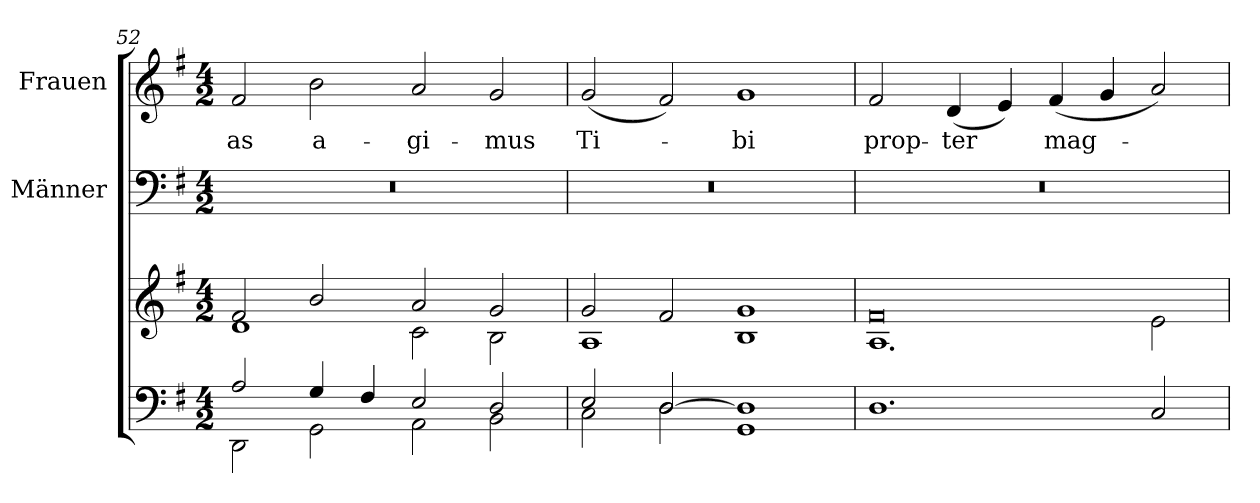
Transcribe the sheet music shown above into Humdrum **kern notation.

**kern	**kern	**kern	**kern	**text
*part3	*part3	*part2	*part1	*part1
*staff4	*staff3	*staff2	*staff1	*staff1
*	*	*I"Männer	*I"Frauen	*
!!LO:LB:g=z
*clefF4	*clefG2	*clefF4	*clefG2	*
*k[f#]	*k[f#]	*k[f#]	*k[f#]	*
*G:	*G:	*G:	*G:	*
*M4/2	*M4/2	*M4/2	*M4/2	*
=52	=52	=52	=52	=52
*^	*^	*	*	*
!	!	!	!	!	!	!LO:LY:b
2A/	2DD\	2f#/	1d	0r	2f#/	-as
!	!	!	!	!	!	!LO:LY:b
4G/	2GG\	2b/	.	.	2b\	a-
4F#/	.	.	.	.	.	.
!	!	!	!	!	!	!LO:LY:b
2E/	2AA\	2a/	2c\	.	2a/	-gi-
!	!	!	!	!	!	!LO:LY:b
2D/	2BB\	2g/	2B\	.	2g/	-mus
=53	=53	=53	=53	=53	=53	=53
!	!	!	!	!	!	!LO:LY:b
2E/	2C\	2g/	1A	0r	(<2g/	Ti-
[>2D/	2D\	2f#/	.	.	2f#/)	.
!	!	!	!	!	!	!LO:LY:b
1D]	1GG	1g	1B	.	1g	-bi
=54	=54	=54	=54	=54	=54	=54
!	!	!	!	!	!	!LO:LY:b
*v	*v	*	*	*	*	*
1.D	0f#	1.A	0r	2f#/	prop-
!	!	!	!	!	!LO:LY:b
.	.	.	.	(<4d/	-ter
.	.	.	.	4e/)	.
!	!	!	!	!	!LO:LY:b
.	.	.	.	(<4f#/	mag-
.	.	.	.	4g/	.
2C/	.	2e\	.	2a/)	.
*	*v	*v	*	*	*
=	=	=	=	=
*-	*-	*-	*-	*-
